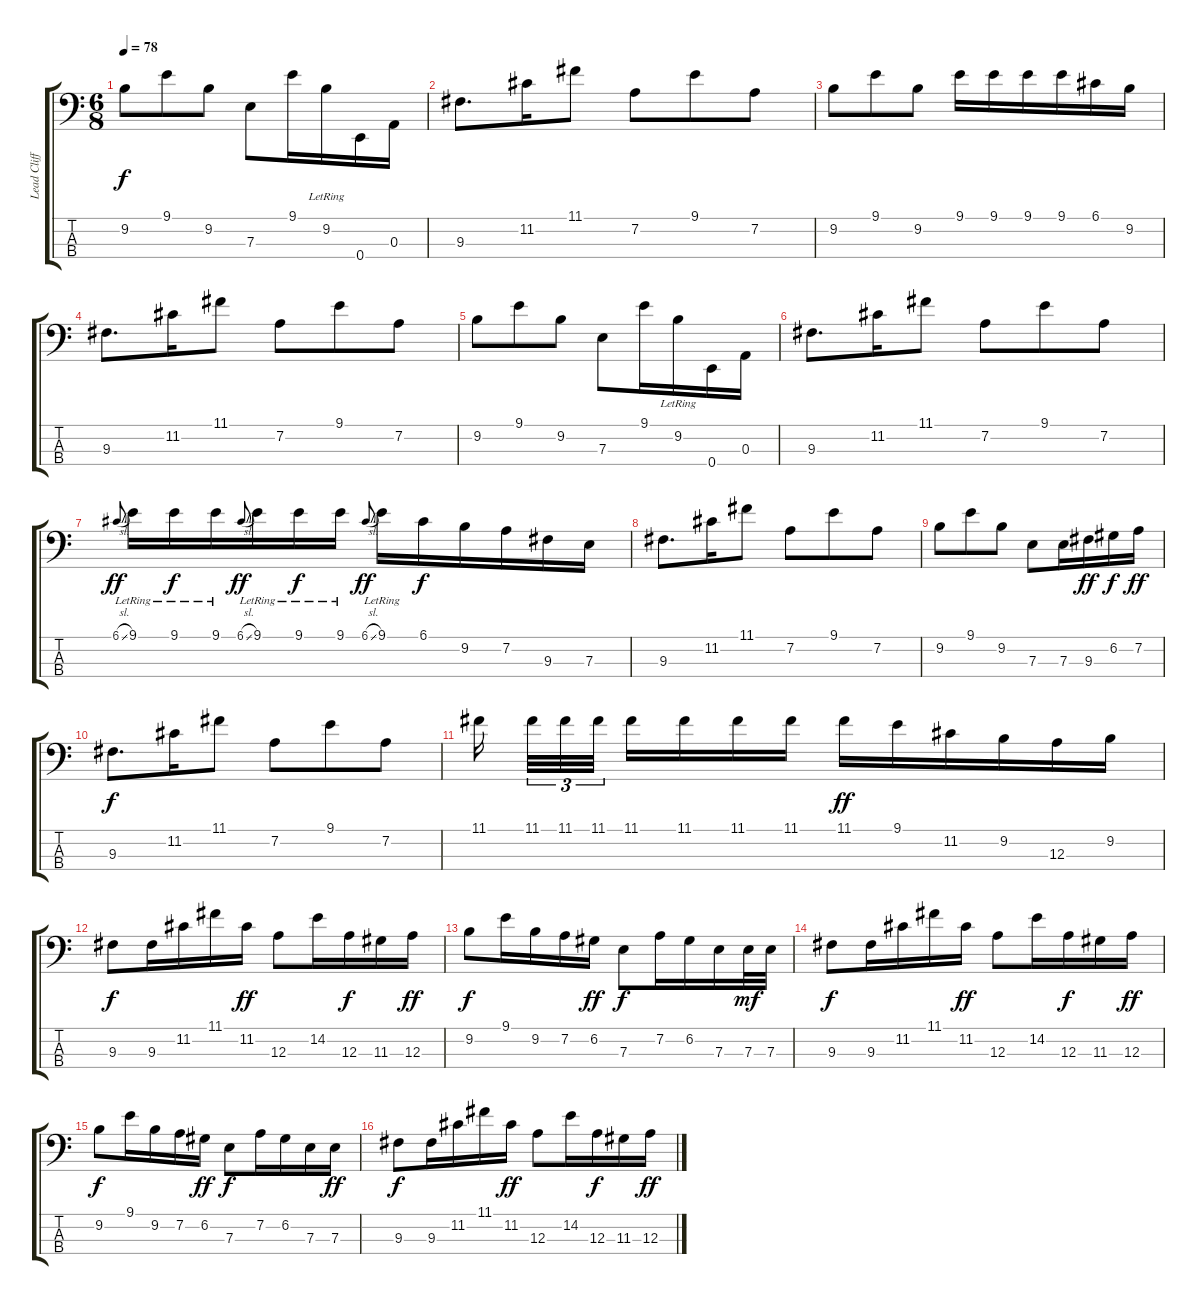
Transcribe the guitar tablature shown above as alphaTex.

\track ("Lead Cliff I" "Lead Cliff") {instrument electricbassfinger}
\staff {score tabs}
\tuning (G2 D2 A1 E1) {hide}
\ts (6 8)
\tempo 78
\clef f4
\ks c
9.2.8{dy f} 9.1.8 9.2.8 7.3.8 9.1.16 9.2{lr}.16 0.4.16 0.3.16 |
9.3.8{d} 11.2.16 11.1.8 7.2.8 9.1.8 7.2.8 |
9.2.8 9.1.8 9.2.8 9.1.16 9.1.16 9.1.16 9.1.16 6.1.16 9.2.16 |
9.3.8{d} 11.2.16 11.1.8 7.2.8 9.1.8 7.2.8 |
9.2.8 9.1.8 9.2.8 7.3.8 9.1.16 9.2{lr}.16 0.4.16 0.3.16 |
9.3.8{d} 11.2.16 11.1.8 7.2.8 9.1.8 7.2.8 |
6.1{sl}.8{gr onbeat dy ff} 9.1{lr}.16 9.1{lr}.16{dy f} 9.1{lr}.16 6.1{sl}.8{gr onbeat dy ff} 9.1{lr}.16 9.1{lr}.16{dy f} 9.1{lr}.16 6.1{sl}.8{gr onbeat dy ff} 9.1{lr}.16 6.1.16{dy f} 9.2.16 7.2.16 9.3.16 7.3.16 |
9.3.8{d} 11.2.16 11.1.8 7.2.8 9.1.8 7.2.8 |
9.2.8 9.1.8 9.2.8 7.3.8 7.3.16 9.3.16{dy ff} 6.2.16{dy f} 7.2.16{dy ff} |
9.3.8{d dy f} 11.2.16 11.1.8 7.2.8 9.1.8 7.2.8 |
11.1.16{beam splitsecondary} 11.1.32{tu (3 2)} 11.1.32{tu (3 2)} 11.1.32{tu (3 2) beam splitsecondary} 11.1.16 11.1.16 11.1.16 11.1.16 11.1.16{dy ff} 9.1.16 11.2.16 9.2.16 12.3.16 9.2.16 |
9.3.8{dy f} 9.3.16 11.2.16 11.1.16 11.2.16{dy ff} 12.3.8 14.2.16 12.3.16{dy f} 11.3.16 12.3.16{dy ff} |
9.2.8{dy f} 9.1.16 9.2.16 7.2.16 6.2.16{dy ff} 7.3.8{dy f} 7.2.16 6.2.16 7.3.16 7.3.32{dy mf} 7.3.32 |
9.3.8{dy f} 9.3.16 11.2.16 11.1.16 11.2.16{dy ff} 12.3.8 14.2.16 12.3.16{dy f} 11.3.16 12.3.16{dy ff} |
9.2.8{dy f} 9.1.16 9.2.16 7.2.16 6.2.16{dy ff} 7.3.8{dy f} 7.2.16 6.2.16 7.3.16 7.3.16{dy ff} |
9.3.8{dy f} 9.3.16 11.2.16 11.1.16 11.2.16{dy ff} 12.3.8 14.2.16 12.3.16{dy f} 11.3.16 12.3.16{dy ff}
